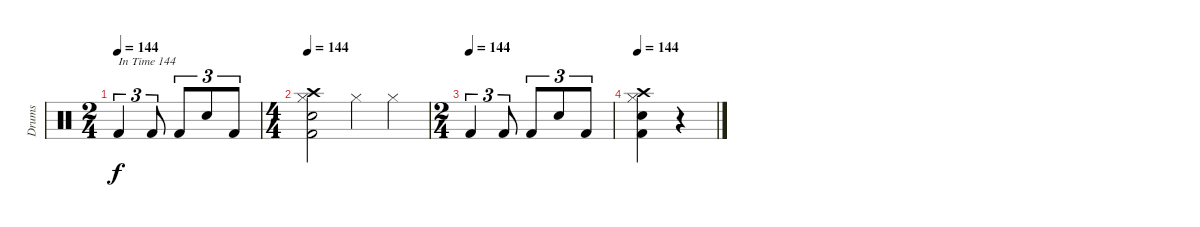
\track ("Drums" "Drums") {instrument percussion}
\staff {score}
\articulation defaults
\ts (2 4)
\tempo 144
\clef neutral
\ks c "Kick (hit) 2".4{tu (3 2) txt "In Time 144" dy f} "Kick (hit) 2".8{tu (3 2)} "Kick (hit) 2".8{tu (3 2)} "Snare (hit) 2".8{tu (3 2)} "Kick (hit) 2".8{tu (3 2)}
|
\ts (4 4)
\tempo 144
("Kick (hit) 2" "Snare (hit) 2" "Hi-Hat (closed)" "Crash high (hit)").2 "Hi-Hat (closed)".4 "Hi-Hat (closed)".4 |
\ts (2 4)
\tempo (144)
"Kick (hit) 2".4{tu (3 2)} "Kick (hit) 2".8{tu (3 2)} "Kick (hit) 2".8{tu (3 2)} "Snare (hit) 2".8{tu (3 2)} "Kick (hit) 2".8{tu (3 2)} |
\tempo 144
("Kick (hit) 2" "Snare (hit) 2" "Hi-Hat (closed)" "Crash high (hit)").4 r.4
